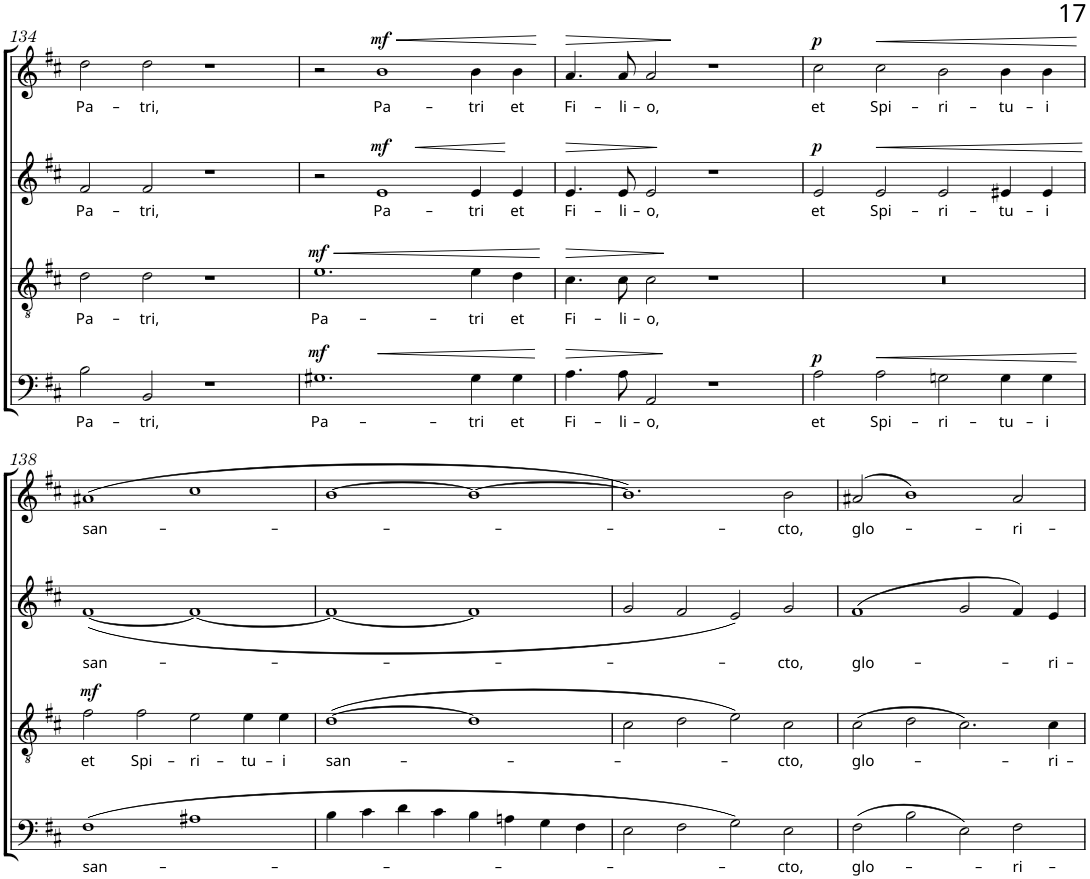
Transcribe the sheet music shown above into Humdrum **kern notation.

**kern	**text	**dynam	**kern	**text	**dynam	**kern	**text	**dynam	**kern	**text	**dynam
*part4	*part4	*part4	*part3	*part3	*part3	*part2	*part2	*part2	*part1	*part1	*part1
*staff4	*staff4	*staff4	*staff3	*staff3	*staff3	*staff2	*staff2	*staff2	*staff1	*staff1	*staff1
*I"Bass	*	*	*I"Tenor	*	*	*I"Alto	*	*	*I"Soprano	*	*
!!LO:PB:g=z
*clefF4	*	*	*clefGv2	*	*	*clefG2	*	*	*clefG2	*	*
*k[f#c#]	*	*	*k[f#c#]	*	*	*k[f#c#]	*	*	*k[f#c#]	*	*
*M4/2	*	*	*M4/2	*	*	*M4/2	*	*	*M4/2	*	*
=134	=134	=134	=134	=134	=134	=134	=134	=134	=134	=134	=134
!	!LO:LY:b	!	!	!LO:LY:b	!	!	!LO:LY:b	!	!	!LO:LY:b	!
2B\	Pa-	.	2d\	Pa-	.	2f#/	Pa-	.	2dd\	Pa-	.
!	!LO:LY:b	!	!	!LO:LY:b	!	!	!LO:LY:b	!	!	!LO:LY:b	!
2BB/	-tri,	.	2d\	-tri,	.	2f#/	-tri,	.	2dd\	-tri,	.
1r	.	.	1r	.	.	1r	.	.	1r	.	.
=135	=135	=135	=135	=135	=135	=135	=135	=135	=135	=135	=135
!	!LO:LY:b	!LO:HP:b	!	!LO:LY:b	!LO:HP:b	!	!	!	!	!	!
!	!	!LO:DY:n=1:a	!	!	!LO:DY:n=1:a	!	!	!	!	!	!
1.G#X	Pa-	< mf	1.e	Pa-	< mf	2r	.	.	2r	.	.
!	!	!	!	!	!	!	!LO:LY:b	!LO:HP:b	!	!LO:LY:b	!LO:HP:b
!	!	!	!	!	!	!	!	!LO:DY:n=1:a	!	!	!LO:DY:n=1:a
.	.	.	.	.	.	1e	Pa-	< mf	1b	Pa-	< mf
!	!LO:LY:b	!	!	!LO:LY:b	!	!	!LO:LY:b	!	!	!LO:LY:b	!
4G#\	-tri	.	4e\	-tri	.	4e/	-tri	.	4b\	-tri	.
!	!LO:LY:b	!	!	!LO:LY:b	!	!	!LO:LY:b	!	!	!LO:LY:b	!
4G#\	et	.	4d\	et	.	4e/	et	[	4b\	et	.
.	.	[	.	.	[	.	.	.	.	.	[
=136	=136	=136	=136	=136	=136	=136	=136	=136	=136	=136	=136
!	!LO:LY:b	!LO:HP:b	!	!LO:LY:b	!LO:HP:b	!	!LO:LY:b	!LO:HP:b	!	!LO:LY:b	!LO:HP:b
4.A\	Fi-	>	4.c#\	Fi-	>	4.e/	Fi-	>	4.a/	Fi-	>
!	!LO:LY:b	!	!	!LO:LY:b	!	!	!LO:LY:b	!	!	!LO:LY:b	!
8A\	-li-	.	8c#\	-li-	.	8e/	-li-	.	8a/	-li-	.
!	!LO:LY:b	!	!	!LO:LY:b	!	!	!LO:LY:b	!	!	!LO:LY:b	!
2AA/	-o,	.	2c#\	-o,	.	2e/	-o,	.	2a/	-o,	.
1r	.	]	1r	.	]	1r	.	]	1r	.	]
=137	=137	=137	=137	=137	=137	=137	=137	=137	=137	=137	=137
!	!LO:LY:b	!LO:DY:a	!	!	!	!	!LO:LY:b	!LO:DY:a	!	!LO:LY:b	!LO:DY:a
2A\	et	p	0r	.	.	2e/	et	p	2cc#\	et	p
!	!LO:LY:b	!LO:HP:b	!	!	!	!	!LO:LY:b	!LO:HP:b	!	!LO:LY:b	!LO:HP:b
2A\	Spi-	<	.	.	.	2e/	Spi-	<	2cc#\	Spi-	<
!	!LO:LY:b	!	!	!	!	!	!LO:LY:b	!	!	!LO:LY:b	!
2Gn\	-ri-	.	.	.	.	2e/	-ri-	.	2b\	-ri-	.
!	!LO:LY:b	!	!	!	!	!	!LO:LY:b	!	!	!LO:LY:b	!
4G\	-tu-	.	.	.	.	4e#X/	-tu-	.	4b\	-tu-	.
!	!LO:LY:b	!	!	!	!	!	!LO:LY:b	!	!	!LO:LY:b	!
4G\	-i	.	.	.	.	4e#/	-i	.	4b\	-i	.
.	.	[	.	.	.	.	.	[	.	.	[
!!LO:LB:g=z
=138	=138	=138	=138	=138	=138	=138	=138	=138	=138	=138	=138
!	!LO:LY:b	!	!	!LO:LY:b	!LO:DY:a	!	!LO:LY:b	!	!	!LO:LY:b	!
(1F#	san-	.	2f#\	et	mf	([1f#	san-	.	(1a#X	san-	.
!	!	!	!	!LO:LY:b	!	!	!	!	!	!	!
.	.	.	2f#\	Spi-	.	.	.	.	.	.	.
!	!	!	!	!LO:LY:b	!	!	!	!	!	!	!
1A#X	.	.	2e\	-ri-	.	1f#_	.	.	1cc#	.	.
!	!	!	!	!LO:LY:b	!	!	!	!	!	!	!
.	.	.	4e\	-tu-	.	.	.	.	.	.	.
!	!	!	!	!LO:LY:b	!	!	!	!	!	!	!
.	.	.	4e\	-i	.	.	.	.	.	.	.
=139	=139	=139	=139	=139	=139	=139	=139	=139	=139	=139	=139
!	!	!	!	!LO:LY:b	!	!	!	!	!	!	!
4B\	.	.	([1d	san-	.	1f#_	.	.	[1b	.	.
4c#\	.	.	.	.	.	.	.	.	.	.	.
4d\	.	.	.	.	.	.	.	.	.	.	.
4c#\	.	.	.	.	.	.	.	.	.	.	.
4B\	.	.	1d]	.	.	1f#]	.	.	1b_	.	.
4An\	.	.	.	.	.	.	.	.	.	.	.
4G\	.	.	.	.	.	.	.	.	.	.	.
4F#\	.	.	.	.	.	.	.	.	.	.	.
=140	=140	=140	=140	=140	=140	=140	=140	=140	=140	=140	=140
2E\	.	.	2c#\	.	.	2g/	.	.	1.b])	.	.
2F#\	.	.	2d\	.	.	2f#/	.	.	.	.	.
2G\)	.	.	2e\)	.	.	2e/)	.	.	.	.	.
!	!LO:LY:b	!	!	!LO:LY:b	!	!	!LO:LY:b	!	!	!LO:LY:b	!
2E\	-cto,	.	2c#\	-cto,	.	2g/	-cto,	.	2b\	-cto,	.
=141	=141	=141	=141	=141	=141	=141	=141	=141	=141	=141	=141
!	!LO:LY:b	!	!	!LO:LY:b	!	!	!LO:LY:b	!	!	!LO:LY:b	!
(2F#\	glo-	.	(2c#\	glo-	.	(>1f#	glo-	.	(>2a#X/	glo-	.
2B\	.	.	2d\	.	.	.	.	.	1b)	.	.
2E\)	.	.	2.c#\)	.	.	2g/	.	.	.	.	.
!	!LO:LY:b	!	!	!	!	!	!	!	!	!LO:LY:b	!
2F#\	-ri-	.	.	.	.	4f#/)	.	.	2a#/	-ri-	.
!	!	!	!	!LO:LY:b	!	!	!LO:LY:b	!	!	!	!
.	.	.	4c#\	-ri-	.	4e/	-ri-	.	.	.	.
=	=	=	=	=	=	=	=	=	=	=	=
*-	*-	*-	*-	*-	*-	*-	*-	*-	*-	*-	*-
